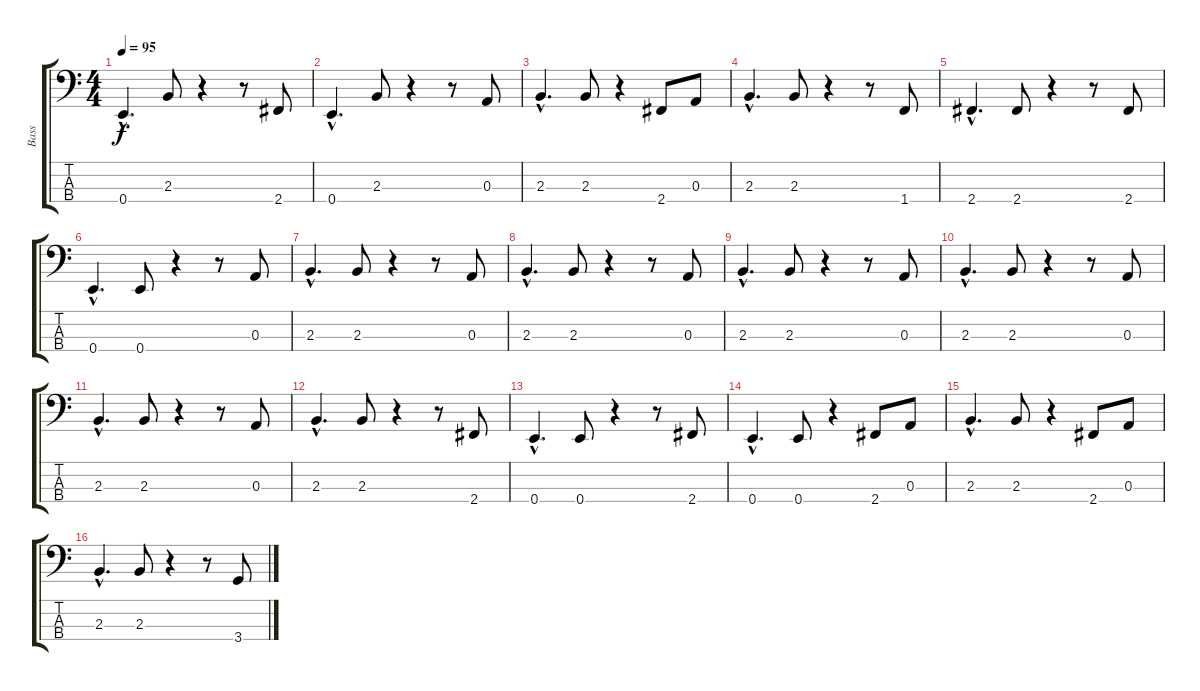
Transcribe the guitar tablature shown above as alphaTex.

\track ("Bass" "Bass") {instrument electricbassfinger}
\staff {score tabs}
\tuning (G2 D2 A1 E1) {hide}
\ts (4 4)
\tempo 95
\clef f4
\ks c
0.4{hac}.4{d dy f} 2.3.8 r.4 r.8 2.4.8 |
0.4{hac}.4{d} 2.3.8 r.4 r.8 0.3.8 |
2.3{hac}.4{d} 2.3.8 r.4 2.4.8 0.3.8 |
2.3{hac}.4{d} 2.3.8 r.4 r.8 1.4.8 |
2.4{hac}.4{d} 2.4.8 r.4 r.8 2.4.8 |
0.4{hac}.4{d} 0.4.8 r.4 r.8 0.3.8 |
2.3{hac}.4{d} 2.3.8 r.4 r.8 0.3.8 |
2.3{hac}.4{d} 2.3.8 r.4 r.8 0.3.8 |
2.3{hac}.4{d} 2.3.8 r.4 r.8 0.3.8 |
2.3{hac}.4{d} 2.3.8 r.4 r.8 0.3.8 |
2.3{hac}.4{d} 2.3.8 r.4 r.8 0.3.8 |
2.3{hac}.4{d} 2.3.8 r.4 r.8 2.4.8 |
0.4{hac}.4{d} 0.4.8 r.4 r.8 2.4.8 |
0.4{hac}.4{d} 0.4.8 r.4 2.4.8 0.3.8 |
2.3{hac}.4{d} 2.3.8 r.4 2.4.8 0.3.8 |
2.3{hac}.4{d} 2.3.8 r.4 r.8 3.4.8
